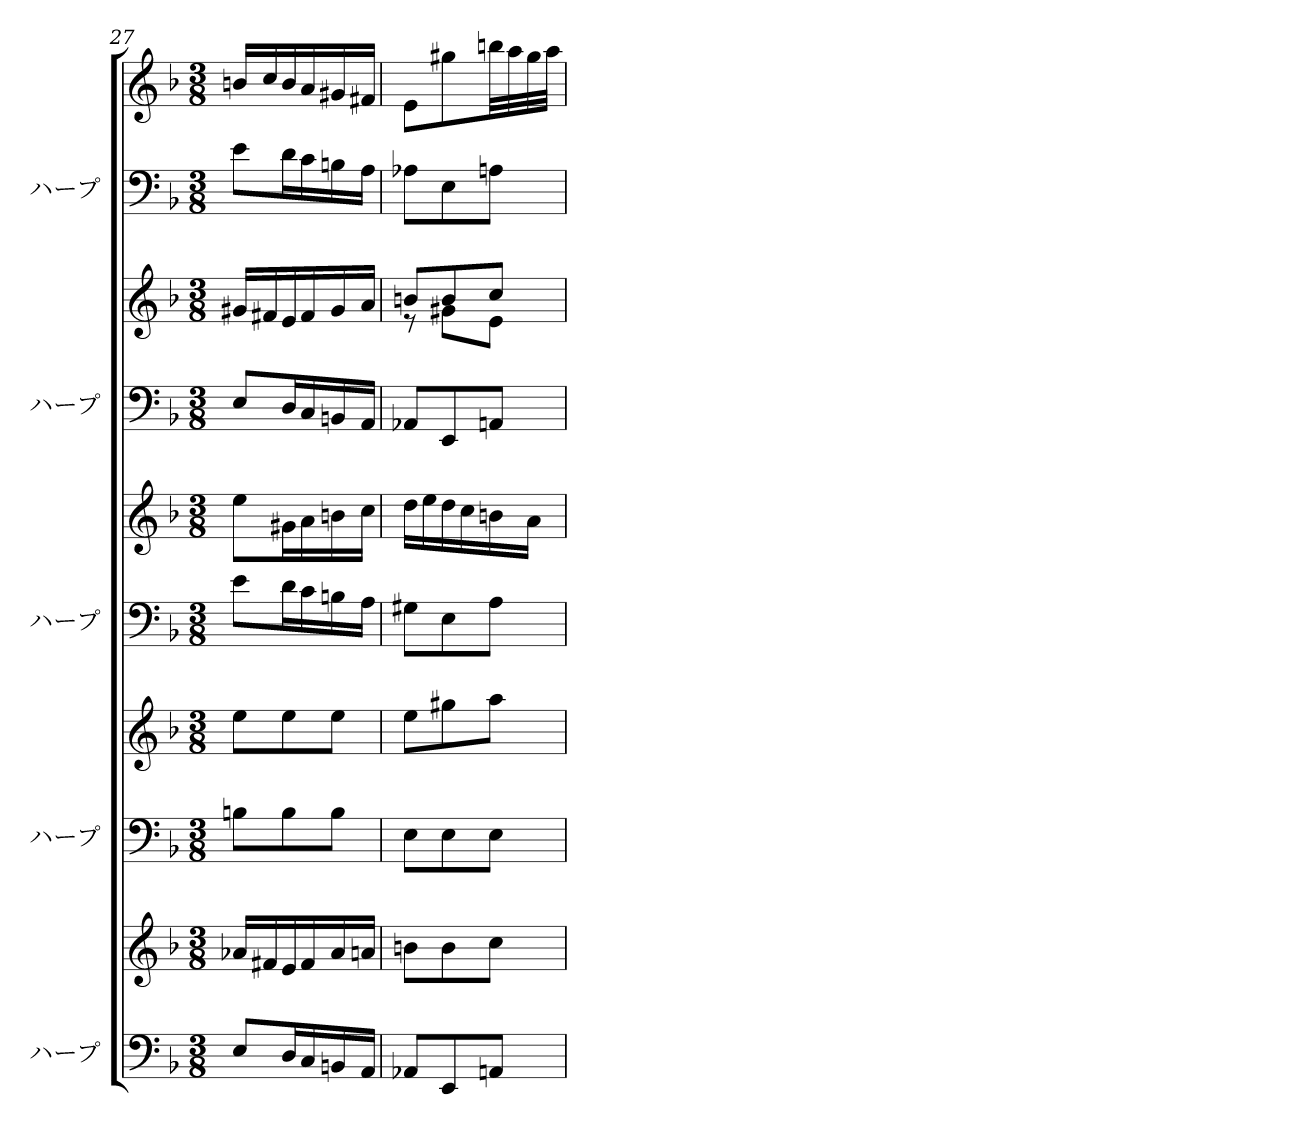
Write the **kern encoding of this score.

**kern	**kern	**kern	**kern	**kern	**kern	**kern	**kern	**kern	**kern
*part5	*part5	*part4	*part4	*part3	*part3	*part2	*part2	*part1	*part1
*staff10	*staff9	*staff8	*staff7	*staff6	*staff5	*staff4	*staff3	*staff2	*staff1
*I"ハープ	*	*I"ハープ	*	*I"ハープ	*	*I"ハープ	*	*I"ハープ	*
*clefF4	*clefG2	*clefF4	*clefG2	*clefF4	*clefG2	*clefF4	*clefG2	*clefF4	*clefG2
*k[b-]	*k[b-]	*k[b-]	*k[b-]	*k[b-]	*k[b-]	*k[b-]	*k[b-]	*k[b-]	*k[b-]
*M3/8	*M3/8	*M3/8	*M3/8	*M3/8	*M3/8	*M3/8	*M3/8	*M3/8	*M3/8
=27	=27	=27	=27	=27	=27	=27	=27	=27	=27
8E/L	16a-X/LL	8Bn\L	8ee\L	8e\L	8ee\L	8E/L	16g#X/LL	8e\L	16bn/LL
.	16f#X/	.	.	.	.	.	16f#X/	.	16cc/
16D/L	16e/	8B\	8ee\	16d\L	16g#X\L	16D/L	16e/	16d\L	16b/
16C/	16f#/	.	.	16c\	16a\	16C/	16f#/	16c\	16a/
16BBn/	16a-/	8B\J	8ee\J	16Bn\	16bn\	16BBn/	16g#/	16Bn\	16g#X/
16AA/JJ	16an/JJ	.	.	16A\JJ	16cc\JJ	16AA/JJ	16a/JJ	16A\JJ	16f#X/JJ
!!LO:PB:g=z
=28	=28	=28	=28	=28	=28	=28	=28	=28	=28
*	*	*	*	*	*	*	*^	*	*
8AA-X/L	8bn\L	8E\L	8ee\L	8G#X\L	16dd\LL	8AA-X/L	8bn/L	8r	8A-X\L	8e\L
.	.	.	.	.	16ee\	.	.	.	.	.
8EE/	8b\	8E\	8gg#X\	8E\	16dd\	8EE/	8b/	8g#X\L	8E\	8gg#X\
.	.	.	.	.	16cc\	.	.	.	.	.
8AAn/J	8cc\J	8E\J	8aa\J	8A\J	16bn\	8AAn/J	8cc/J	8e\J	8An\J	32bbn\LL
.	.	.	.	.	.	.	.	.	.	32aa\
.	.	.	.	.	16a\JJ	.	.	.	.	32gg#\
.	.	.	.	.	.	.	.	.	.	32aa\JJJ
*	*	*	*	*	*	*	*v	*v	*	*
=	=	=	=	=	=	=	=	=	=
*-	*-	*-	*-	*-	*-	*-	*-	*-	*-
